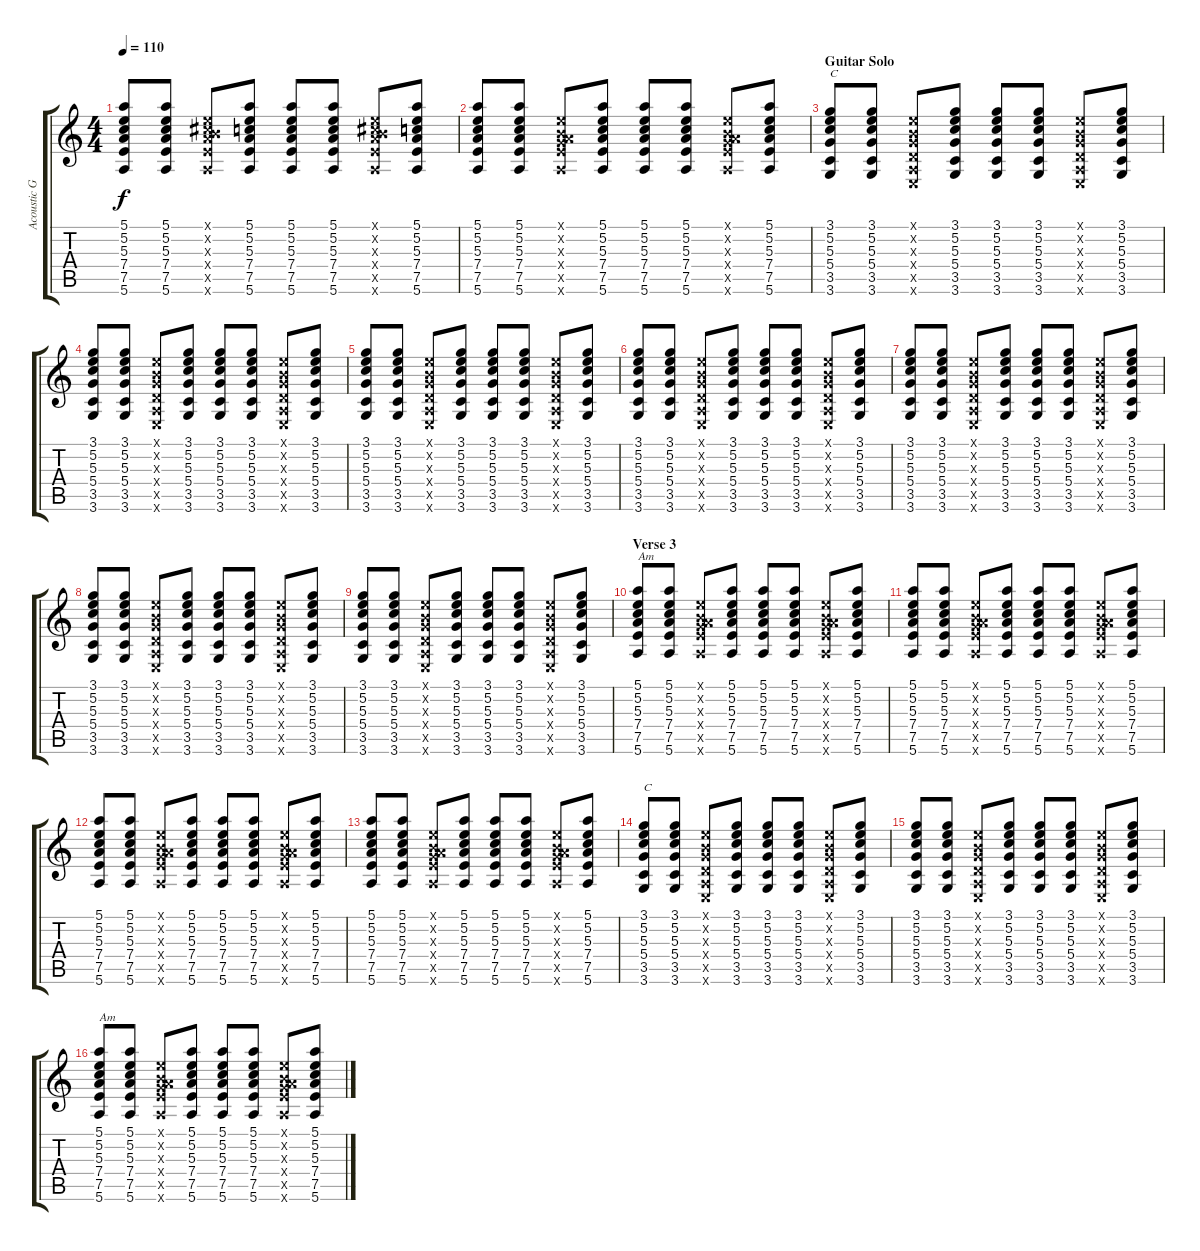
\track ("Acoustic Guitar 1" "Acoustic G") {instrument acousticguitarnylon}
\staff {score tabs}
\tuning (E4 B3 G3 D3 A2 E2) {hide}
\ts (4 4)
\tempo 110
\clef g2
\ks c
(5.1 5.2 5.3 7.4 7.5 5.6).8{dy f} (5.1 5.2 5.3 7.4 7.5 5.6).8 (0.1{x} 0.2{x} 6.3{x} 7.4{x} 7.5{x} 5.6{x}).8 (5.1 5.2 5.3 7.4 7.5 5.6).8 (5.1 5.2 5.3 7.4 7.5 5.6).8 (5.1 5.2 5.3 7.4 7.5 5.6).8 (0.1{x} 0.2{x} 6.3{x} 7.4{x} 7.5{x} 5.6{x}).8 (5.1 5.2 5.3 7.4 7.5 5.6).8 |
(5.1 5.2 5.3 7.4 7.5 5.6).8 (5.1 5.2 5.3 7.4 7.5 5.6).8 (0.1{x} 0.2{x} 0.3{x} 7.4{x} 7.5{x} 5.6{x}).8 (5.1 5.2 5.3 7.4 7.5 5.6).8 (5.1 5.2 5.3 7.4 7.5 5.6).8 (5.1 5.2 5.3 7.4 7.5 5.6).8 (0.1{x} 0.2{x} 0.3{x} 7.4{x} 7.5{x} 5.6{x}).8 (5.1 5.2 5.3 7.4 7.5 5.6).8 |
\section ("" "Guitar Solo")
(3.1 5.2 5.3 5.4 3.5 3.6).8{txt "C"} (3.1 5.2 5.3 5.4 3.5 3.6).8 (0.1{x} 0.2{x} 0.3{x} 0.4{x} 0.5{x} 0.6{x}).8 (3.1 5.2 5.3 5.4 3.5 3.6).8 (3.1 5.2 5.3 5.4 3.5 3.6).8 (3.1 5.2 5.3 5.4 3.5 3.6).8 (0.1{x} 0.2{x} 0.3{x} 0.4{x} 0.5{x} 0.6{x}).8 (3.1 5.2 5.3 5.4 3.5 3.6).8 |
(3.1 5.2 5.3 5.4 3.5 3.6).8 (3.1 5.2 5.3 5.4 3.5 3.6).8 (0.1{x} 0.2{x} 0.3{x} 0.4{x} 0.5{x} 0.6{x}).8 (3.1 5.2 5.3 5.4 3.5 3.6).8 (3.1 5.2 5.3 5.4 3.5 3.6).8 (3.1 5.2 5.3 5.4 3.5 3.6).8 (0.1{x} 0.2{x} 0.3{x} 0.4{x} 0.5{x} 0.6{x}).8 (3.1 5.2 5.3 5.4 3.5 3.6).8 |
(3.1 5.2 5.3 5.4 3.5 3.6).8 (3.1 5.2 5.3 5.4 3.5 3.6).8 (0.1{x} 0.2{x} 0.3{x} 0.4{x} 0.5{x} 0.6{x}).8 (3.1 5.2 5.3 5.4 3.5 3.6).8 (3.1 5.2 5.3 5.4 3.5 3.6).8 (3.1 5.2 5.3 5.4 3.5 3.6).8 (0.1{x} 0.2{x} 0.3{x} 0.4{x} 0.5{x} 0.6{x}).8 (3.1 5.2 5.3 5.4 3.5 3.6).8 |
(3.1 5.2 5.3 5.4 3.5 3.6).8 (3.1 5.2 5.3 5.4 3.5 3.6).8 (0.1{x} 0.2{x} 0.3{x} 0.4{x} 0.5{x} 0.6{x}).8 (3.1 5.2 5.3 5.4 3.5 3.6).8 (3.1 5.2 5.3 5.4 3.5 3.6).8 (3.1 5.2 5.3 5.4 3.5 3.6).8 (0.1{x} 0.2{x} 0.3{x} 0.4{x} 0.5{x} 0.6{x}).8 (3.1 5.2 5.3 5.4 3.5 3.6).8 |
(3.1 5.2 5.3 5.4 3.5 3.6).8 (3.1 5.2 5.3 5.4 3.5 3.6).8 (0.1{x} 0.2{x} 0.3{x} 0.4{x} 0.5{x} 0.6{x}).8 (3.1 5.2 5.3 5.4 3.5 3.6).8 (3.1 5.2 5.3 5.4 3.5 3.6).8 (3.1 5.2 5.3 5.4 3.5 3.6).8 (0.1{x} 0.2{x} 0.3{x} 0.4{x} 0.5{x} 0.6{x}).8 (3.1 5.2 5.3 5.4 3.5 3.6).8 |
(3.1 5.2 5.3 5.4 3.5 3.6).8 (3.1 5.2 5.3 5.4 3.5 3.6).8 (0.1{x} 0.2{x} 0.3{x} 0.4{x} 0.5{x} 0.6{x}).8 (3.1 5.2 5.3 5.4 3.5 3.6).8 (3.1 5.2 5.3 5.4 3.5 3.6).8 (3.1 5.2 5.3 5.4 3.5 3.6).8 (0.1{x} 0.2{x} 0.3{x} 0.4{x} 0.5{x} 0.6{x}).8 (3.1 5.2 5.3 5.4 3.5 3.6).8 |
(3.1 5.2 5.3 5.4 3.5 3.6).8 (3.1 5.2 5.3 5.4 3.5 3.6).8 (0.1{x} 0.2{x} 0.3{x} 0.4{x} 0.5{x} 0.6{x}).8 (3.1 5.2 5.3 5.4 3.5 3.6).8 (3.1 5.2 5.3 5.4 3.5 3.6).8 (3.1 5.2 5.3 5.4 3.5 3.6).8 (0.1{x} 0.2{x} 0.3{x} 0.4{x} 0.5{x} 0.6{x}).8 (3.1 5.2 5.3 5.4 3.5 3.6).8 |
\section ("" "Verse 3")
(5.1 5.2 5.3 7.4 7.5 5.6).8{txt "Am"} (5.1 5.2 5.3 7.4 7.5 5.6).8 (0.1{x} 0.2{x} 0.3{x} 7.4{x} 7.5{x} 5.6{x}).8 (5.1 5.2 5.3 7.4 7.5 5.6).8 (5.1 5.2 5.3 7.4 7.5 5.6).8 (5.1 5.2 5.3 7.4 7.5 5.6).8 (0.1{x} 0.2{x} 0.3{x} 7.4{x} 7.5{x} 5.6{x}).8 (5.1 5.2 5.3 7.4 7.5 5.6).8 |
(5.1 5.2 5.3 7.4 7.5 5.6).8 (5.1 5.2 5.3 7.4 7.5 5.6).8 (0.1{x} 0.2{x} 0.3{x} 7.4{x} 7.5{x} 5.6{x}).8 (5.1 5.2 5.3 7.4 7.5 5.6).8 (5.1 5.2 5.3 7.4 7.5 5.6).8 (5.1 5.2 5.3 7.4 7.5 5.6).8 (0.1{x} 0.2{x} 0.3{x} 7.4{x} 7.5{x} 5.6{x}).8 (5.1 5.2 5.3 7.4 7.5 5.6).8 |
(5.1 5.2 5.3 7.4 7.5 5.6).8 (5.1 5.2 5.3 7.4 7.5 5.6).8 (0.1{x} 0.2{x} 0.3{x} 7.4{x} 7.5{x} 5.6{x}).8 (5.1 5.2 5.3 7.4 7.5 5.6).8 (5.1 5.2 5.3 7.4 7.5 5.6).8 (5.1 5.2 5.3 7.4 7.5 5.6).8 (0.1{x} 0.2{x} 0.3{x} 7.4{x} 7.5{x} 5.6{x}).8 (5.1 5.2 5.3 7.4 7.5 5.6).8 |
(5.1 5.2 5.3 7.4 7.5 5.6).8 (5.1 5.2 5.3 7.4 7.5 5.6).8 (0.1{x} 0.2{x} 0.3{x} 7.4{x} 7.5{x} 5.6{x}).8 (5.1 5.2 5.3 7.4 7.5 5.6).8 (5.1 5.2 5.3 7.4 7.5 5.6).8 (5.1 5.2 5.3 7.4 7.5 5.6).8 (0.1{x} 0.2{x} 0.3{x} 7.4{x} 7.5{x} 5.6{x}).8 (5.1 5.2 5.3 7.4 7.5 5.6).8 |
(3.1 5.2 5.3 5.4 3.5 3.6).8{txt "C"} (3.1 5.2 5.3 5.4 3.5 3.6).8 (0.1{x} 0.2{x} 0.3{x} 0.4{x} 0.5{x} 0.6{x}).8 (3.1 5.2 5.3 5.4 3.5 3.6).8 (3.1 5.2 5.3 5.4 3.5 3.6).8 (3.1 5.2 5.3 5.4 3.5 3.6).8 (0.1{x} 0.2{x} 0.3{x} 0.4{x} 0.5{x} 0.6{x}).8 (3.1 5.2 5.3 5.4 3.5 3.6).8 |
(3.1 5.2 5.3 5.4 3.5 3.6).8 (3.1 5.2 5.3 5.4 3.5 3.6).8 (0.1{x} 0.2{x} 0.3{x} 0.4{x} 0.5{x} 0.6{x}).8 (3.1 5.2 5.3 5.4 3.5 3.6).8 (3.1 5.2 5.3 5.4 3.5 3.6).8 (3.1 5.2 5.3 5.4 3.5 3.6).8 (0.1{x} 0.2{x} 0.3{x} 0.4{x} 0.5{x} 0.6{x}).8 (3.1 5.2 5.3 5.4 3.5 3.6).8 |
(5.1 5.2 5.3 7.4 7.5 5.6).8{txt "Am"} (5.1 5.2 5.3 7.4 7.5 5.6).8 (0.1{x} 0.2{x} 0.3{x} 7.4{x} 7.5{x} 5.6{x}).8 (5.1 5.2 5.3 7.4 7.5 5.6).8 (5.1 5.2 5.3 7.4 7.5 5.6).8 (5.1 5.2 5.3 7.4 7.5 5.6).8 (0.1{x} 0.2{x} 0.3{x} 7.4{x} 7.5{x} 5.6{x}).8 (5.1 5.2 5.3 7.4 7.5 5.6).8
